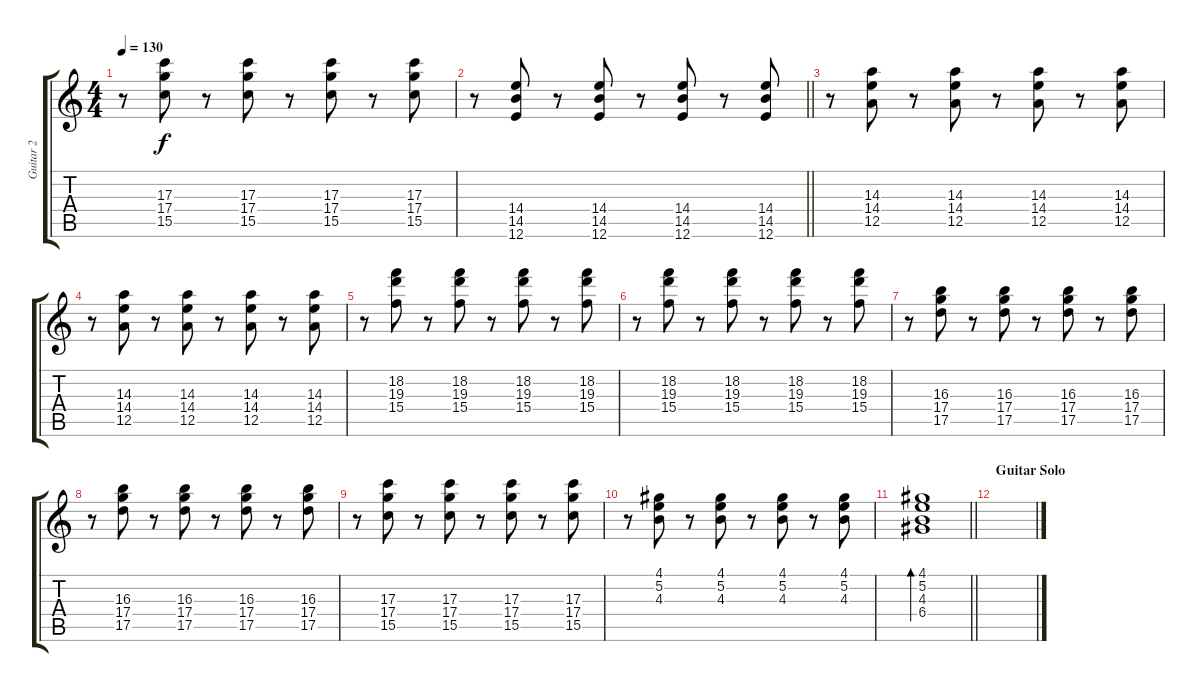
\track ("Guitar 2" "Guitar 2") {instrument electricguitarclean}
\staff {score tabs}
\tuning (E4 B3 G3 D3 A2 E2) {hide}
\ts (4 4)
\tempo 130
\clef g2
\ks c
r.8{dy f} (17.3 17.4 15.5).8 r.8 (17.3 17.4 15.5).8 r.8 (17.3 17.4 15.5).8 r.8 (17.3 17.4 15.5).8 |
\barLineRight lightlight
r.8 (14.4 14.5 12.6).8 r.8 (14.4 14.5 12.6).8 r.8 (14.4 14.5 12.6).8 r.8 (14.4 14.5 12.6).8 |
r.8 (14.3 14.4 12.5).8 r.8 (14.3 14.4 12.5).8 r.8 (14.3 14.4 12.5).8 r.8 (14.3 14.4 12.5).8 |
r.8 (14.3 14.4 12.5).8 r.8 (14.3 14.4 12.5).8 r.8 (14.3 14.4 12.5).8 r.8 (14.3 14.4 12.5).8 |
r.8 (18.2 19.3 15.4).8 r.8 (18.2 19.3 15.4).8 r.8 (18.2 19.3 15.4).8 r.8 (18.2 19.3 15.4).8 |
r.8 (18.2 19.3 15.4).8 r.8 (18.2 19.3 15.4).8 r.8 (18.2 19.3 15.4).8 r.8 (18.2 19.3 15.4).8 |
r.8 (16.3 17.4 17.5).8 r.8 (16.3 17.4 17.5).8 r.8 (16.3 17.4 17.5).8 r.8 (16.3 17.4 17.5).8 |
r.8 (16.3 17.4 17.5).8 r.8 (16.3 17.4 17.5).8 r.8 (16.3 17.4 17.5).8 r.8 (16.3 17.4 17.5).8 |
r.8 (17.3 17.4 15.5).8 r.8 (17.3 17.4 15.5).8 r.8 (17.3 17.4 15.5).8 r.8 (17.3 17.4 15.5).8 |
r.8 (4.1 5.2 4.3).8 r.8 (4.1 5.2 4.3).8 r.8 (4.1 5.2 4.3).8 r.8 (4.1 5.2 4.3).8 |
\barLineRight lightlight
(4.1 5.2 4.3 6.4).1{bd 120} |
\section ("" "Guitar Solo")
